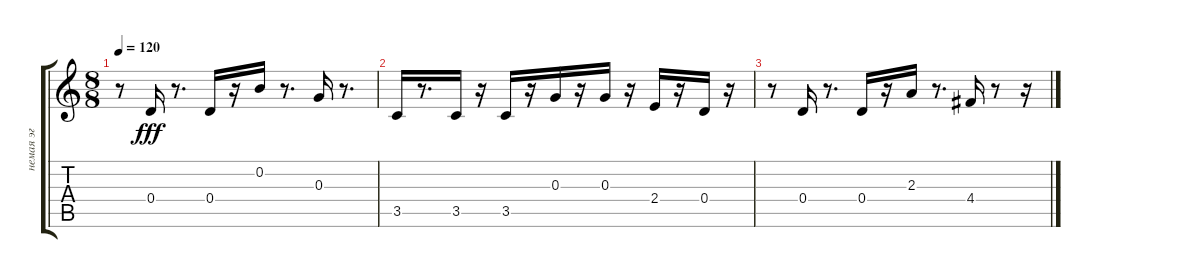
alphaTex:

\track ("немая эг" "немая эг") {instrument electricguitarmuted}
\staff {score tabs}
\tuning (E4 B3 G3 D3 A2 E2) {hide}
\ts (8 8)
\tempo 120
\clef g2
\ks c
r.8{dy fff} 0.4.16{volume 5} r.8{d} 0.4.16{volume 4} r.16 0.2.16{volume 4} r.8{d} 0.3.16{volume 4} r.8{d} |
3.5.16{volume 4} r.8{d} 3.5.16{volume 4} r.16 3.5.16{volume 4} r.16 0.3.16 r.16 0.3.16{volume 3} r.16 2.4.16{volume 3} r.16 0.4.16 r.16 |
r.8 0.4.16{volume 3} r.8{d} 0.4.16{volume 2} r.16 2.3.16{volume 2} r.8{d} 4.4.16{volume 2} r.8 r.16
